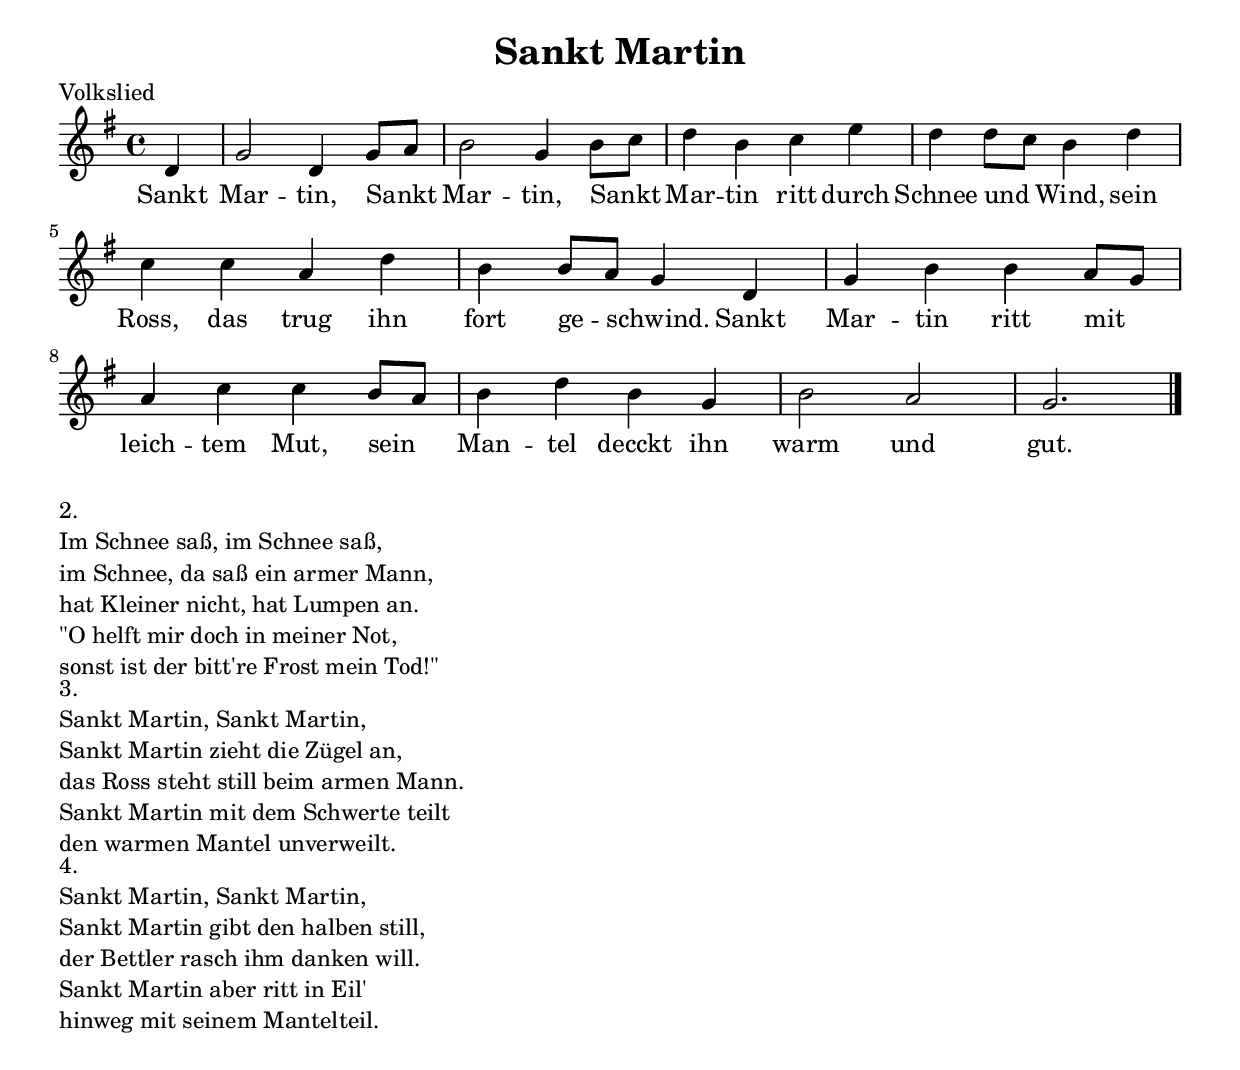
\version "2.12.3"


\paper { indent = 0 }

\header {
	title="Sankt Martin"
	poet="Volkslied"
}

\score {

\relative d' {
	\tempo 4 = 160
	\set Score.tempoHideNote = ##t
	\key g \major
	\time 4/4
	\partial 4

	d4 g2 d4 g8 a b2 g4
	b8 c d4 b c e d d8 c b4
	d c c a d b b8 a g4
	d g b b a8 g a4 c c
	b8 a b4 d b g b2 a g2.
	\bar "|."
}
\addlyrics {
	Sankt Mar -- tin, Sankt _ Mar -- tin,
	Sankt _ Mar -- tin ritt durch Schnee und _ Wind,
	sein Ross, das trug ihn fort ge _ -- schwind.
	Sankt Mar -- tin ritt mit _ leich -- tem Mut,
	sein _ Man -- tel decckt ihn warm und gut.
}

\layout { }
\midi { }
}

\markup{
  \wordwrap-string #"
2.

  Im Schnee saß, im Schnee saß,

  im Schnee, da saß ein armer Mann,

hat Kleiner nicht, hat Lumpen an.

\"O helft mir doch in meiner Not,

sonst ist der bitt're Frost mein Tod!\"
"
}

\markup{
  \wordwrap-string #"
3.

Sankt Martin, Sankt Martin,

Sankt Martin zieht die Zügel an,

das Ross steht still beim armen Mann.

Sankt Martin mit dem Schwerte teilt

den warmen Mantel unverweilt.
"
}

\markup{
  \wordwrap-string #"
4.

Sankt Martin, Sankt Martin,

Sankt Martin gibt den halben still,

der Bettler rasch ihm danken will.

Sankt Martin aber ritt in Eil'

hinweg mit seinem Mantelteil.
"
}

